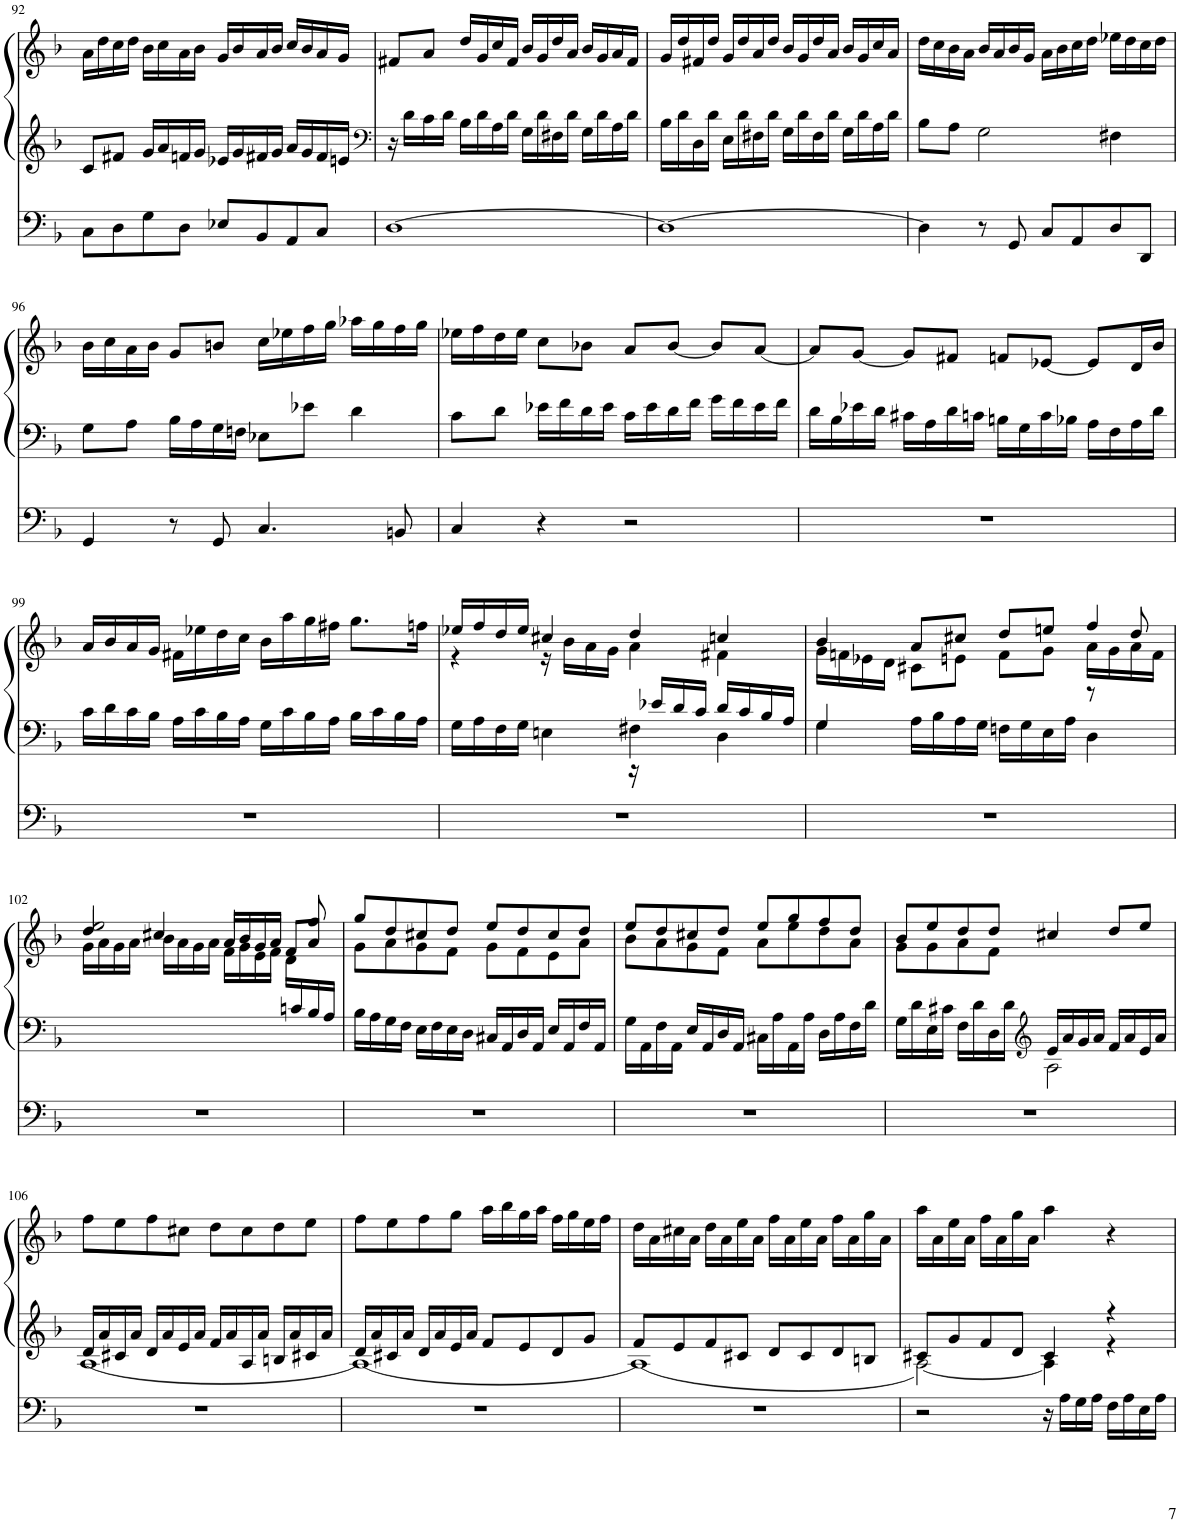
**kern	**kern	**kern
*part2	*part1	*part1
*staff3	*staff2	*staff1
*I"Organ	*I"Organ	*
!!LO:PB:g=z
*clefF4	*clefG2	*clefG2
*k[b-]	*k[b-]	*k[b-]
*M4/4	*M4/4	*M4/4
=92	=92	=92
8C\L	8c/L	16a\LL
.	.	16dd\
8D\	8f#X/J	16cc\
.	.	16dd\JJ
8G\	16g/LL	16b-\LL
.	16a/	16cc\
8D\J	16fn/	16a\
.	16g/JJ	16b-\JJ
8E-X/L	16e-X/LL	16g/LL
.	16g/	16b-/
8BB-/	16f#X/	16a/
.	16g/JJ	16b-/JJ
8AA/	16a/LL	16cc/LL
.	16g/	16b-/
8C/J	16f#/	16a/
.	16en/JJ	16g/JJ
=93	=93	=93
*	*clefF4	*
[1D	16r	8f#X/L
.	16d\LL	.
.	16c\	8a/J
.	16d\JJ	.
.	16B-\LL	16dd/LL
.	16d\	16g/
.	16A\	16cc/
.	16d\JJ	16f#/JJ
.	16G\LL	16b-/LL
.	16d\	16g/
.	16F#X\	16dd/
.	16d\JJ	16a/JJ
.	16G\LL	16b-/LL
.	16d\	16g/
.	16A\	16a/
.	16d\JJ	16f#/JJ
=94	=94	=94
1D_	16B-\LL	16g/LL
.	16d\	16dd/
.	16D\	16f#X/
.	16d\JJ	16dd/JJ
.	16E\LL	16g/LL
.	16d\	16dd/
.	16F#X\	16a/
.	16d\JJ	16dd/JJ
.	16G\LL	16b-/LL
.	16d\	16g/
.	16F#\	16dd/
.	16d\JJ	16a/JJ
.	16G\LL	16b-/LL
.	16d\	16g/
.	16A\	16cc/
.	16d\JJ	16a/JJ
=95	=95	=95
4D\]	8B-\L	16dd\LL
.	.	16cc\
.	8A\J	16b-\
.	.	16a\JJ
8r	2G\	16b-/LL
.	.	16a/
8GG/	.	16b-/
.	.	16g/JJ
8C/L	.	16a\LL
.	.	16b-\
8AA/	.	16cc\
.	.	16dd\JJ
8D/	4F#X\	16ee-X\LL
.	.	16dd\
8DD/J	.	16cc\
.	.	16dd\JJ
!!LO:LB:g=z
=96	=96	=96
4GG/	8G\L	16b-\LL
.	.	16cc\
.	8A\J	16a\
.	.	16b-\JJ
8r	16B-\LL	8g/L
.	16A\	.
8GG/	16G\	8bn/J
.	16Fn\JJ	.
4.C/	8E-X\L	16cc\LL
.	.	16ee-X\
.	8e-X\J	16ff\
.	.	16gg\JJ
.	4d\	16aa-X\LL
.	.	16gg\
8BBn/	.	16ff\
.	.	16gg\JJ
=97	=97	=97
4C/	8c\L	16ee-X\LL
.	.	16ff\
.	8d\J	16dd\
.	.	16ee-\JJ
4r	16e-X\LL	8cc\L
.	16f\	.
.	16d\	8b-X\J
.	16e-\JJ	.
2r	16c\LL	8a/L
.	16e-\	.
.	16d\	[8b-/J
.	16f\JJ	.
.	16g\LL	8b-/L]
.	16f\	.
.	16e-\	[8a/J
.	16f\JJ	.
=98	=98	=98
1r	16d\LL	8a/L]
.	16B-\	.
.	16e-X\	[8g/J
.	16d\JJ	.
.	16c#X\LL	8g/L]
.	16A\	.
.	16d\	8f#X/J
.	16cn\JJ	.
.	16Bn\LL	8fn/L
.	16G\	.
.	16c\	[8e-X/J
.	16B-X\JJ	.
.	16A\LL	8e-/L]
.	16F\	.
.	16A\	16d/L
.	16d\JJ	16b-/JJ
!!LO:LB:g=z
=99	=99	=99
1r	16c\LL	16a/LL
.	16d\	16b-/
.	16c\	16a/
.	16B-\JJ	16g/JJ
.	16A\LL	16f#X\LL
.	16c\	16ee-X\
.	16B-\	16dd\
.	16A\JJ	16cc\JJ
.	16G\LL	16b-\LL
.	16c\	16aa\
.	16B-\	16gg\
.	16A\JJ	16ff#X\JJ
.	16B-\LL	8.gg\L
.	16c\	.
.	16B-\	.
.	16A\JJ	16ffn\Jk
=100	=100	=100
*	*^	*^
1r	16G\LL	2ryy	16ee-X/LL	4r
.	16A\	.	16ff/	.
.	16F\	.	16dd/	.
.	16G\JJ	.	16ee-/JJ	.
.	4En\	.	4cc#X/	16r
.	.	.	.	16b-\LL
.	.	.	.	16a\
.	.	.	.	16g\JJ
.	4F#X\	16r	4dd/	4a\
.	.	16e-X/LL	.	.
.	.	16d/	.	.
.	.	16c/JJ	.	.
.	4D\	16d/LL	4ccn/	4f#X\
.	.	16c/	.	.
.	.	16B-/	.	.
.	.	16A/JJ	.	.
=101	=101	=101	=101	=101
*	*	*	*	*^
1r	4G/	4G\	4b-/	16g\LL	2.ryy
.	.	.	.	16fn\	.
.	.	.	.	16e-X\	.
.	.	.	.	16d\JJ	.
.	16A\LL	2.ryy	8a/L	8c#X\L	.
.	16B-\	.	.	.	.
.	16A\	.	8cc#X/J	8en\J	.
.	16G\JJ	.	.	.	.
.	16Fn\LL	.	8dd/L	8f\L	.
.	16G\	.	.	.	.
.	16E\	.	8een/J	8g\J	.
.	16A\JJ	.	.	.	.
.	4D\	.	4ff/	16a\LL	8r
.	.	.	.	16g\	.
.	.	.	.	16a\	8dd/
.	.	.	.	16f\JJ	.
!!LO:LB:g=z	!!	!!
=102	=102	=102	=102	=102	=102
1r	16ryy	1ryy	2ee/	16g\LL	4dd/
.	.	.	.	16a\	.
.	.	.	.	16g\	.
.	.	.	.	16a\JJ	.
.	.	.	.	16b-\LL	4cc#X/
.	.	.	.	16a\	.
.	.	.	.	16g\	.
.	.	.	.	16a\JJ	.
.	.	.	16a/LL	16f\LL	4.dd/
.	.	.	16b-/	16g\	.
.	.	.	16g/	16e\	.
.	.	.	16a/JJ	16f\JJ	.
.	.	.	8f/L	16d\LL	.
.	16cn/	.	.	8.ryy	.
.	16B-/	.	8a/J	.	8ff/
.	16A/JJ	.	.	.	.
*	*v	*v	*	*	*
*	*	*	*v	*v
=103	=103	=103	=103
1r	16B-\LL	8gg/L	8g\L
.	16A\	.	.
.	16G\	8dd/	8a\
.	16F\JJ	.	.
.	16E\LL	8cc#X/	8g\
.	16F\	.	.
.	16E\	8dd/J	8f\J
.	16D\JJ	.	.
.	16C#X/LL	8ee/L	8g\L
.	16AA/	.	.
.	16D/	8dd/	8f\
.	16AA/JJ	.	.
.	16E/LL	8cc#/	8e\
.	16AA/	.	.
.	16F/	8dd/J	8a\J
.	16AA/JJ	.	.
=104	=104	=104	=104
1r	16G\LL	8ee/L	8b-\L
.	16AA\	.	.
.	16F\	8dd/	8a\
.	16AA\JJ	.	.
.	16E/LL	8cc#X/	8g\
.	16AA/	.	.
.	16D/	8dd/J	8f\J
.	16AA/JJ	.	.
.	16C#X\LL	8ee/L	8a\L
.	16A\	.	.
.	16AA\	8gg/	8ee\
.	16A\JJ	.	.
.	16D\LL	8ff/	8dd\
.	16A\	.	.
.	16F\	8dd/J	8a\J
.	16d\JJ	.	.
=105	=105	=105	=105
*	*^	*	*
1r	16G\LL	2ryy	8b-/L	8g\L
.	16d\	.	.	.
.	16E\	.	8ee/	8g\
.	16c#X\JJ	.	.	.
.	16F\LL	.	8dd/	8a\
.	16d\	.	.	.
.	16D\	.	8dd/J	8f\J
.	16d\JJ	.	.	.
*	*clefG2	*	*	*
.	16e/LL	2A\	4cc#X/	2ryy
.	16a/	.	.	.
.	16g/	.	.	.
.	16a/JJ	.	.	.
.	16f/LL	.	8dd/L	.
.	16a/	.	.	.
.	16e/	.	8ee/J	.
.	16a/JJ	.	.	.
*	*	*	*v	*v
!!LO:LB:g=z
=106	=106	=106	=106
1r	16d/LL	1A	8ff\L
.	16a/	.	.
.	16c#X/	.	8ee\
.	16a/JJ	.	.
.	16d/LL	.	8ff\
.	16a/	.	.
.	16e/	.	8cc#X\J
.	16a/JJ	.	.
.	16f/LL	.	8dd\L
.	16a/	.	.
.	16A/	.	8cc#\
.	16a/JJ	.	.
.	16Bn/LL	.	8dd\
.	16a/	.	.
.	16c#X/	.	8ee\J
.	16a/JJ	.	.
=107	=107	=107	=107
1r	16d/LL	1A	8ff\L
.	16a/	.	.
.	16c#X/	.	8ee\
.	16a/JJ	.	.
.	16d/LL	.	8ff\
.	16a/	.	.
.	16e/	.	8gg\J
.	16a/JJ	.	.
.	8f/L	.	16aa\LL
.	.	.	16bb-\
.	8e/	.	16gg\
.	.	.	16aa\JJ
.	8d/	.	16ff\LL
.	.	.	16gg\
.	8g/J	.	16ee\
.	.	.	16ff\JJ
=108	=108	=108	=108
1r	8f/L	1A	16dd\LL
.	.	.	16a\
.	8e/	.	16cc#X\
.	.	.	16a\JJ
.	8f/	.	16dd\LL
.	.	.	16a\
.	8c#X/J	.	16ee\
.	.	.	16a\JJ
.	8d/L	.	16ff\LL
.	.	.	16a\
.	8c#/	.	16ee\
.	.	.	16a\JJ
.	8d/	.	16ff\LL
.	.	.	16a\
.	8Bn/J	.	16gg\
.	.	.	16a\JJ
=109	=109	=109	=109
2r	8c#X/L	[2A\	16aa\LL
.	.	.	16a\
.	8g/	.	16ee\
.	.	.	16a\JJ
.	8f/	.	16ff\LL
.	.	.	16a\
.	8d/J	.	16gg\
.	.	.	16a\JJ
16r	4c#/	4A\]	4aa\
16A\LL	.	.	.
16G\	.	.	.
16A\JJ	.	.	.
16F\LL	4r	4r	4r
16A\	.	.	.
16E\	.	.	.
16A\JJ	.	.	.
*	*v	*v	*
=	=	=
*-	*-	*-
